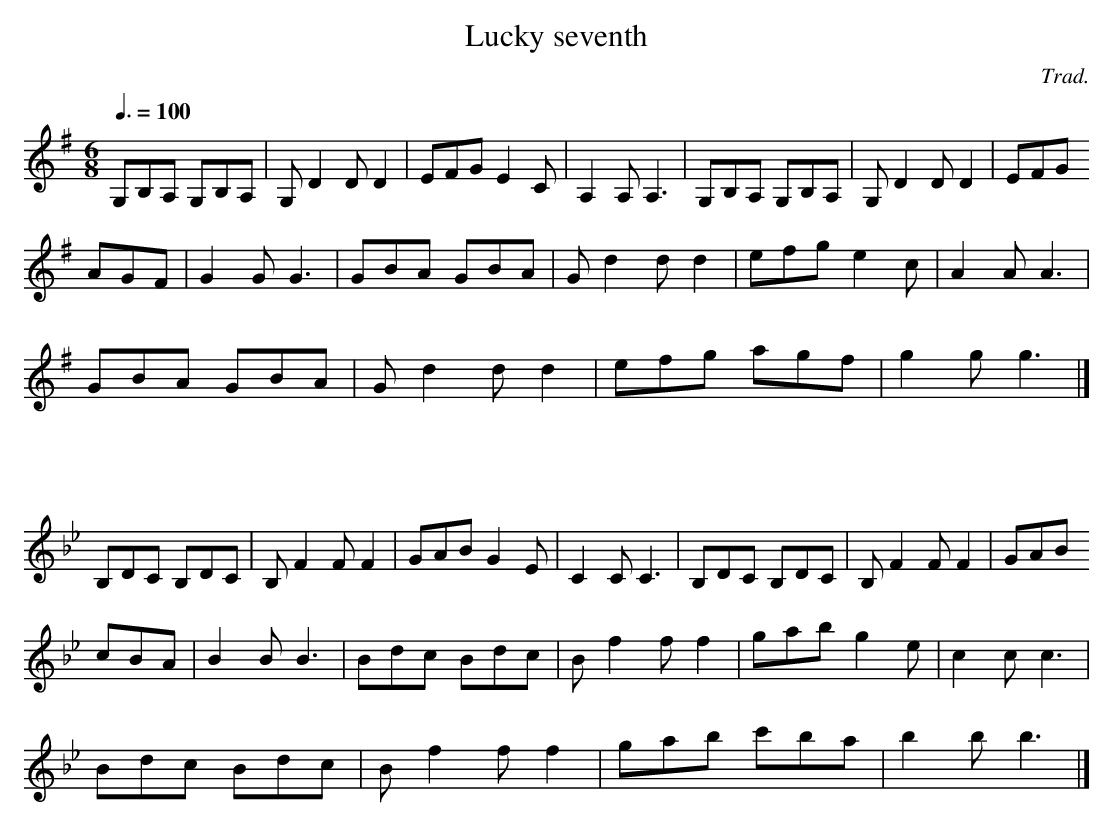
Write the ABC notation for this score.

X:1
T:Lucky seventh
C:Trad.
M:6/8
L:1/8
Q:3/8=100
K:Gmaj
G,B,A, G,B,A, | G, D2 D D2 | EFG E2 C | A,2 A, A,3 | G,B,A, G,B,A, | G, D2 D D2 | EFG
AGF | G2 G G3 | GBA GBA | G d2 d d2 | efg e2 c | A2 A A3 |
GBA GBA | G d2 d d2 | efg agf | g2 g g3 |]
%%vskip 40
K:Bbmaj
B,DC B,DC | B, F2 F F2 | GAB G2 E | C2 C C3 | B,DC B,DC | B, F2 F F2 | GAB
cBA | B2 B B3 | Bdc Bdc | B f2 f f2 | gab g2 e | c2 c c3 |
Bdc Bdc | B f2 f f2 | gab c'ba | b2 b b3 |]
